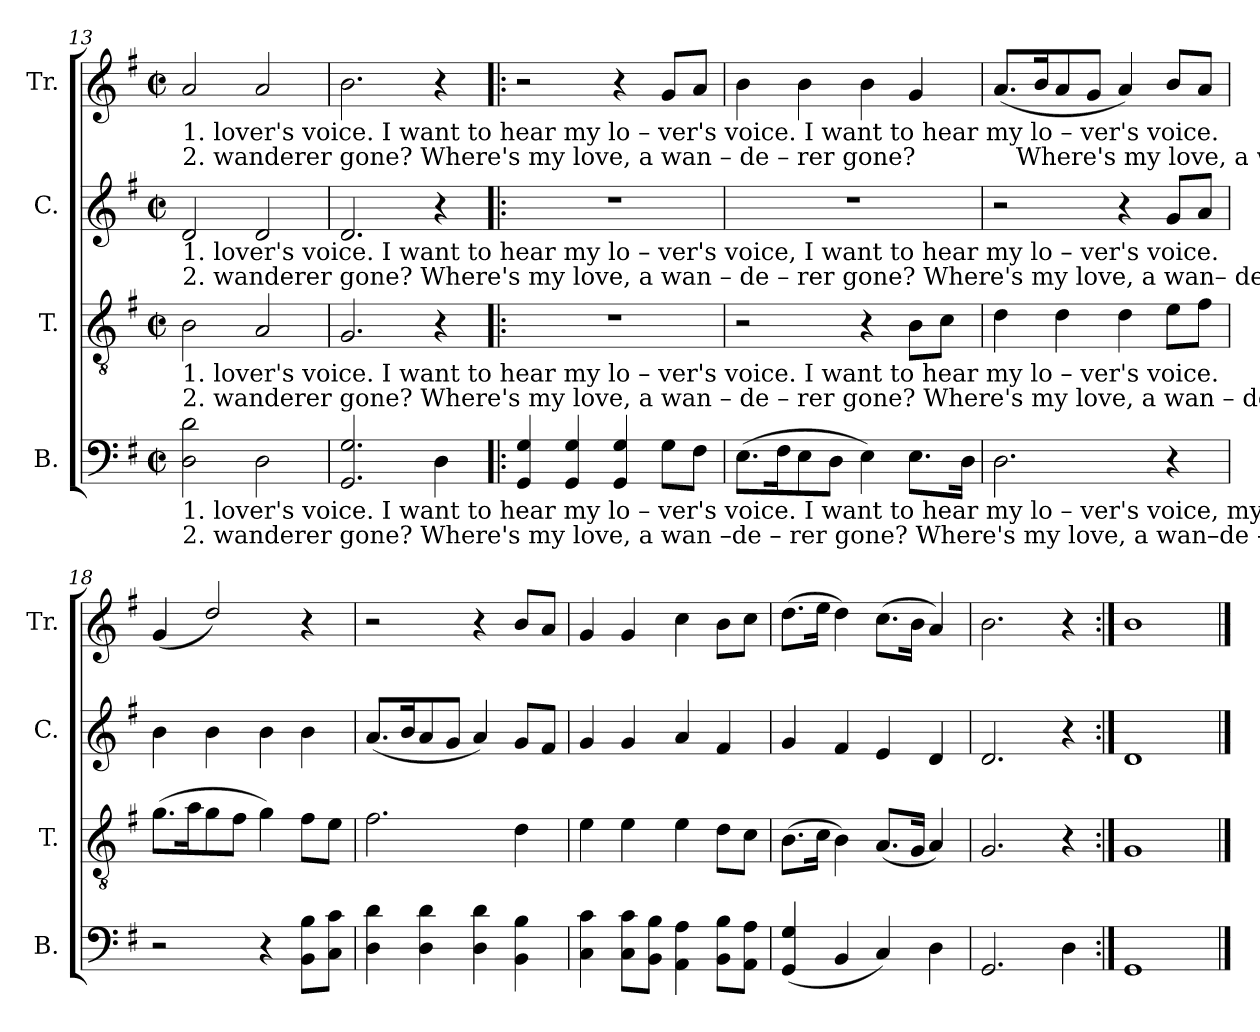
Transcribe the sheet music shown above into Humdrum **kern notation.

**kern	**kern	**kern	**kern
*part4	*part3	*part2	*part1
*staff4	*staff3	*staff2	*staff1
*I"B.	*I"T.	*I"C.	*I"Tr.
*I'B.	*I'T.	*I'C.	*I'Tr.
!!LO:LB:g=z
*clefF4	*clefGv2	*clefG2	*clefG2
*k[f#]	*k[f#]	*k[f#]	*k[f#]
*M2/2	*M2/2	*M2/2	*M2/2
*met(c|)	*met(c|)	*met(c|)	*met(c|)
=13	=13	=13	=13
!	!	!	!LO:TX:b:t=1. lover's  voice.                            I        want   to     hear   my        lo            –          ver's     voice.                                                          I     want   to     hear   my     lo     –     ver's         voice.
!	!	!	!LO:TX:b:t=2. wanderer gone?                    Where's  my    love,   a      wan  –  de          –           rer       gone?      &nbsp;&nbsp;&nbsp;&nbsp;&nbsp;&nbsp;&nbsp;&nbsp;&nbsp;&nbsp;&nbsp;                                    Where's my   love,   a      wan – de   –      rer          gone?
!	!	!LO:TX:b:t=1.  lover's  voice.                                                                                                            I       want     to    hear   my      lo           –         ver's    voice,   I  want   to    hear   my   lo  – ver's  voice.	!
!	!	!LO:TX:b:t=2. wanderer  gone?                                                                                                   Where's  my   love,   a    wan  –   de           –          rer     gone?  Where's my  love, a  wan– de  – rer gone?	!
!	!LO:TX:b:t=1.  lover's    voice.                                                               I           want    to    hear   my       lo           –         ver's    voice.                  I       want   to    hear   my      lo     –       ver's         voice.	!	!
!	!LO:TX:b:t=2. wanderer gone?                                                            Where's   my    love,    a    wan  –  de          –           rer    gone?               Where's my   love,   a    wan  –  de    –       rer           gone?	!	!
!LO:TX:b:t=1.   lover's  voice.  I   want to  hear my      lo          –          ver's       voice.                                                             I      want     to   hear   my   lo – ver's voice,  my       lo          –      ver's  voice.     I	!	!	!
!LO:TX:b:t=2. wanderer gone? Where's my love, a wan –de    –          rer         gone?                                                         Where's  my   love,    a    wan–de – rer  gone?  wan  – de        –       rer   gone?   Where's	!	!	!
2D!\ 2d!\	2B!\	2d!/	2a!/
2D!\	2A!/	2d!/	2a!/
=14	=14	=14	=14
2.GG!/ 2.G!/	2.G!/	2.d!/	2.b!\
4D!\	4r	4r	4r
=15!|:	=15!|:	=15!|:	=15!|:
4GG!/ 4G!/	1r	1r	2r
4GG!/ 4G!/	.	.	.
4GG!/ 4G!/	.	.	4r
8G!\L	.	.	8g!/L
8F#!\J	.	.	8a!/J
=16	=16	=16	=16
(>8.E!\L	2r	1r	4b!\
16F#!\K	.	.	.
8E!\	.	.	4b!\
8D!\J	.	.	.
4E!\)	4r	.	4b!\
8.E!\L	8B!\L	.	4g!/
.	8c!\J	.	.
16D!\Jk	.	.	.
=17	=17	=17	=17
2.D!\	4d!\	2r	(<8.a!/L
.	.	.	16b!/K
.	4d!\	.	8a!/
.	.	.	8g!/J
.	4d!\	4r	4a!/)
4r	8e!\L	8g!/L	8b!/L
.	8f#!\J	8a!/J	8a!/J
=18	=18	=18	=18
2r	(>8.g!\L	4b!\	(<4g!/
.	16a!\K	.	.
.	8g!\	4b!\	2dd!/)
.	8f#!\J	.	.
4r	4g!\)	4b!\	.
8BB!\ 8B!\L	8f#!\L	4b!\	4r
8C!\ 8c!\J	8e!\J	.	.
=19	=19	=19	=19
4D!\ 4d!\	2.f#!\	(<8.a!/L	2r
.	.	16b!/K	.
4D!\ 4d!\	.	8a!/	.
.	.	8g!/J	.
4D!\ 4d!\	.	4a!/)	4r
4BB!\ 4B!\	4d!\	8g!/L	8b!/L
.	.	8f#!/J	8a!/J
=20	=20	=20	=20
4C!\ 4c!\	4e!\	4g!/	4g!/
8C!\ 8c!\L	4e!\	4g!/	4g!/
8BB!\ 8B!\J	.	.	.
4AA!\ 4A!\	4e!\	4a!/	4cc!\
8BB!\ 8B!\L	8d!\L	4f#!/	8b!\L
8AA!\ 8A!\J	8c!\J	.	8cc!\J
=21	=21	=21	=21
(<4GG!/ 4G!/	(>8.B!\L	4g!/	(>8.dd!\L
.	16c!\Jk	.	16ee!\Jk
4BB!/	4B!\)	4f#!/	4dd!\)
4C!/)	(<8.A!/L	4e!/	(>8.cc!\L
.	16G!/Jk	.	16b!\Jk
4D!\	4A!/)	4d!/	4a!/)
=22	=22	=22	=22
2.GG!/	2.G!/	2.d!/	2.b!\
4D!\	4r	4r	4r
=23:|!	=23:|!	=23:|!	=23:|!
1GG!	1G!	1d!	1b!
==	==	==	==
*-	*-	*-	*-
